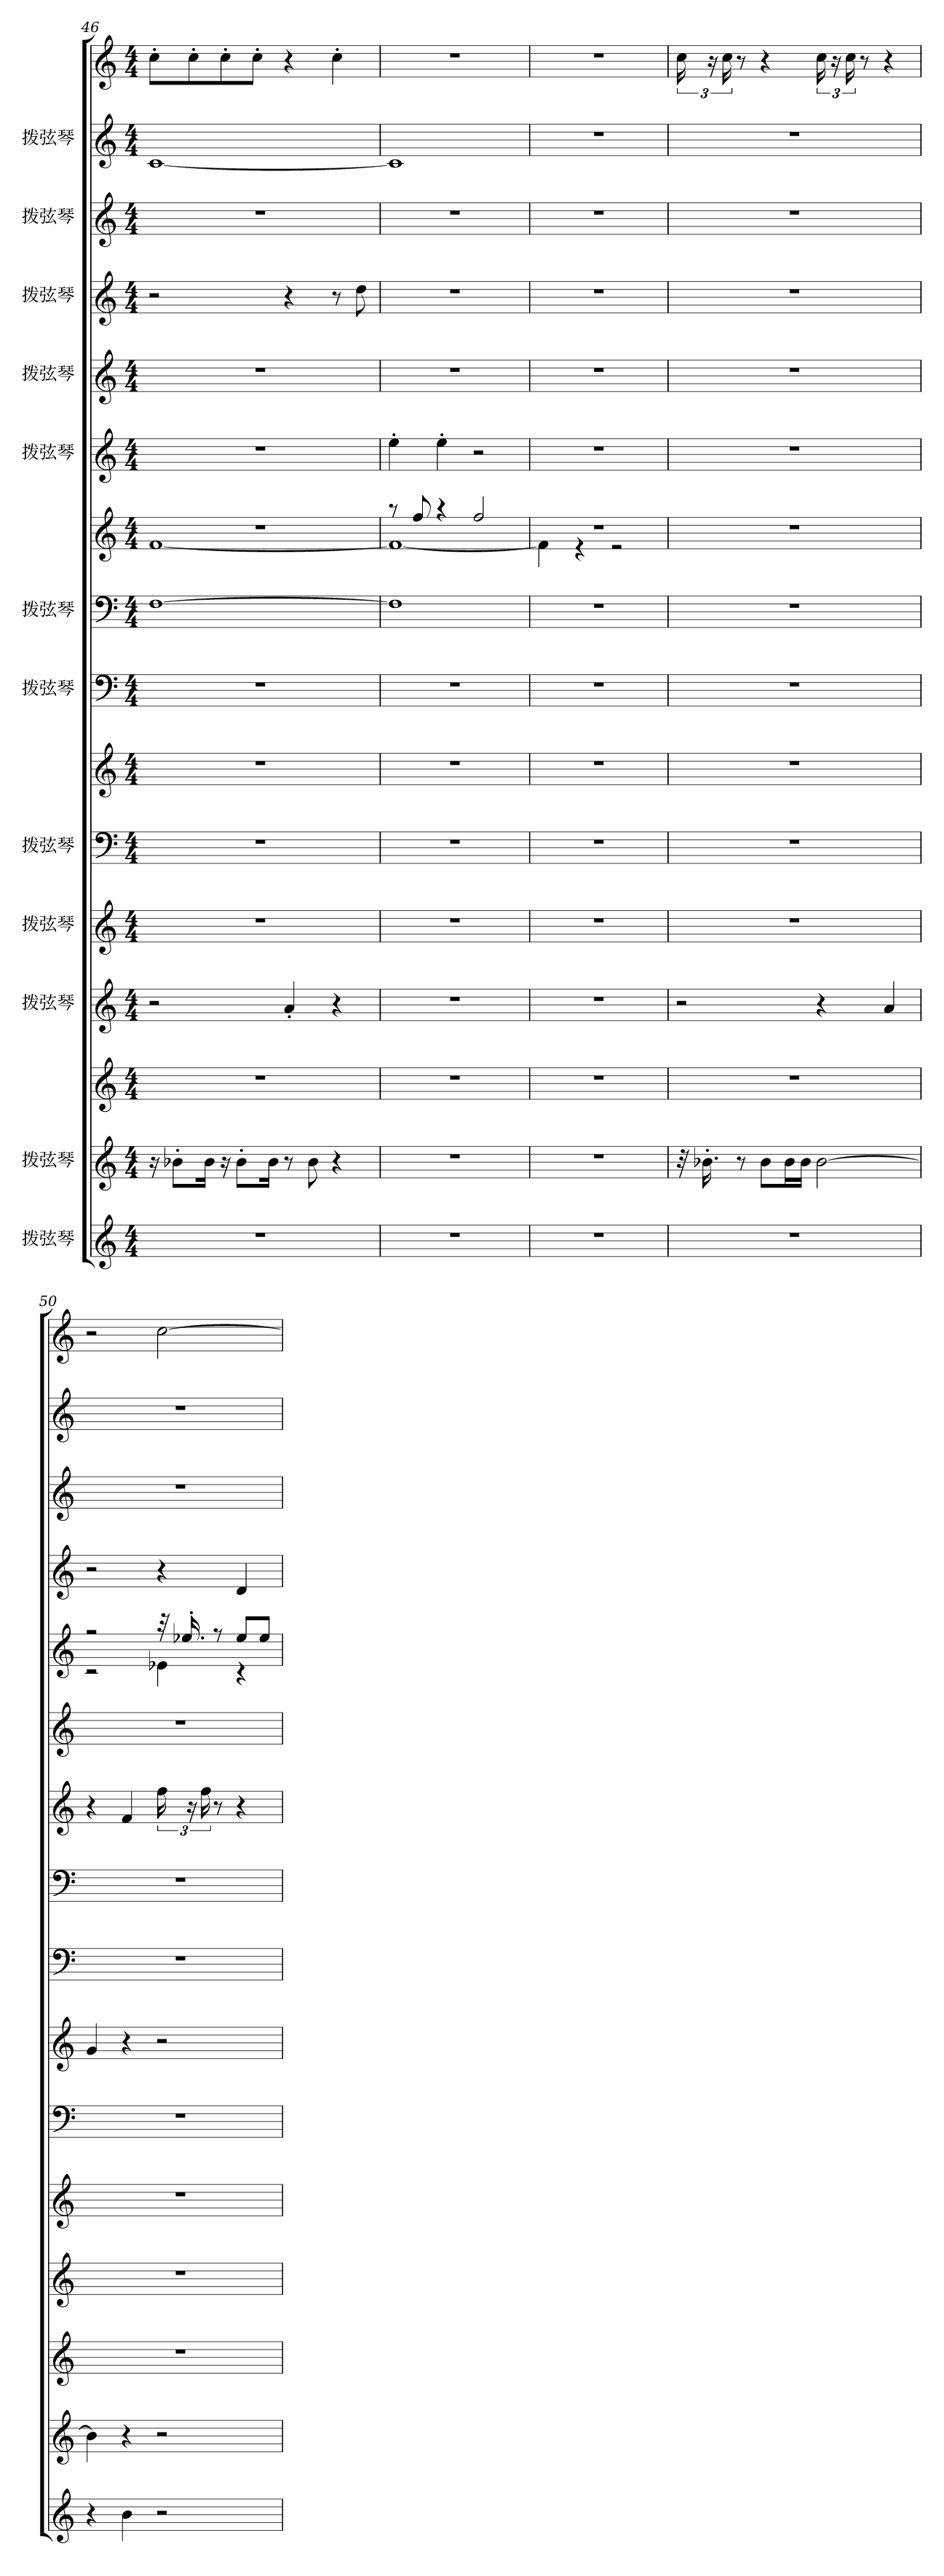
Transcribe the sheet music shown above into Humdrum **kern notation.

**kern	**kern	**kern	**kern	**kern	**kern	**kern	**kern	**kern	**kern	**kern	**kern	**kern	**kern	**kern	**kern
*part12	*part11	*part11	*part10	*part9	*part8	*part8	*part7	*part6	*part6	*part5	*part4	*part3	*part2	*part1	*part1
*staff16	*staff15	*staff14	*staff13	*staff12	*staff11	*staff10	*staff9	*staff8	*staff7	*staff6	*staff5	*staff4	*staff3	*staff2	*staff1
*I"拨弦琴	*I"拨弦琴	*	*I"拨弦琴	*I"拨弦琴	*I"拨弦琴	*	*I"拨弦琴	*I"拨弦琴	*	*I"拨弦琴	*I"拨弦琴	*I"拨弦琴	*I"拨弦琴	*I"拨弦琴	*
!!LO:PB:g=z
*clefG2	*clefG2	*clefG2	*clefG2	*clefG2	*clefF4	*clefG2	*clefF4	*clefF4	*clefG2	*clefG2	*clefG2	*clefG2	*clefG2	*clefG2	*clefG2
*k[]	*k[]	*k[]	*k[]	*k[]	*k[]	*k[]	*k[]	*k[]	*k[]	*k[]	*k[]	*k[]	*k[]	*k[]	*k[]
*M4/4	*M4/4	*M4/4	*M4/4	*M4/4	*M4/4	*M4/4	*M4/4	*M4/4	*M4/4	*M4/4	*M4/4	*M4/4	*M4/4	*M4/4	*M4/4
=46	=46	=46	=46	=46	=46	=46	=46	=46	=46	=46	=46	=46	=46	=46	=46
*	*	*	*	*	*	*	*	*	*^	*	*	*	*	*	*
1r	16r	1r	2r	1r	1r	1r	1r	[1F	1r	[1f	1r	1r	2r	1r	[1c	8cc'\L
.	8b-X'\L	.	.	.	.	.	.	.	.	.	.	.	.	.	.	.
.	.	.	.	.	.	.	.	.	.	.	.	.	.	.	.	8cc'\
.	16b-\Jk	.	.	.	.	.	.	.	.	.	.	.	.	.	.	.
.	16r	.	.	.	.	.	.	.	.	.	.	.	.	.	.	8cc'\
.	8b-'\L	.	.	.	.	.	.	.	.	.	.	.	.	.	.	.
.	.	.	.	.	.	.	.	.	.	.	.	.	.	.	.	8cc'\J
.	16b-\Jk	.	.	.	.	.	.	.	.	.	.	.	.	.	.	.
.	8r	.	4a'/	.	.	.	.	.	.	.	.	.	4r	.	.	4r
.	8b-\	.	.	.	.	.	.	.	.	.	.	.	.	.	.	.
.	4r	.	4r	.	.	.	.	.	.	.	.	.	8r	.	.	4cc'\
.	.	.	.	.	.	.	.	.	.	.	.	.	8dd\	.	.	.
=47	=47	=47	=47	=47	=47	=47	=47	=47	=47	=47	=47	=47	=47	=47	=47	=47
1r	1r	1r	1r	1r	1r	1r	1r	1F]	8r	1f_	4ee'\	1r	1r	1r	1c]	1r
.	.	.	.	.	.	.	.	.	8ff/	.	.	.	.	.	.	.
.	.	.	.	.	.	.	.	.	4r	.	4ee'\	.	.	.	.	.
.	.	.	.	.	.	.	.	.	2ff/	.	2r	.	.	.	.	.
=48	=48	=48	=48	=48	=48	=48	=48	=48	=48	=48	=48	=48	=48	=48	=48	=48
1r	1r	1r	1r	1r	1r	1r	1r	1r	1r	4f\]	1r	1r	1r	1r	1r	1r
.	.	.	.	.	.	.	.	.	.	4r	.	.	.	.	.	.
.	.	.	.	.	.	.	.	.	.	2r	.	.	.	.	.	.
*	*	*	*	*	*	*	*	*	*v	*v	*	*	*	*	*	*
=49	=49	=49	=49	=49	=49	=49	=49	=49	=49	=49	=49	=49	=49	=49	=49
1r	32r	1r	2r	1r	1r	1r	1r	1r	1r	1r	1r	1r	1r	1r	24cc\
.	16.b-X'\	.	.	.	.	.	.	.	.	.	.	.	.	.	.
.	.	.	.	.	.	.	.	.	.	.	.	.	.	.	24r
.	.	.	.	.	.	.	.	.	.	.	.	.	.	.	24cc\
.	8r	.	.	.	.	.	.	.	.	.	.	.	.	.	8r
.	8b-\L	.	.	.	.	.	.	.	.	.	.	.	.	.	4r
.	16b-\L	.	.	.	.	.	.	.	.	.	.	.	.	.	.
.	16b-\JJ	.	.	.	.	.	.	.	.	.	.	.	.	.	.
.	[2b-\	.	4r	.	.	.	.	.	.	.	.	.	.	.	24cc\
.	.	.	.	.	.	.	.	.	.	.	.	.	.	.	24r
.	.	.	.	.	.	.	.	.	.	.	.	.	.	.	24cc\
.	.	.	.	.	.	.	.	.	.	.	.	.	.	.	8r
.	.	.	4a/	.	.	.	.	.	.	.	.	.	.	.	4r
=50	=50	=50	=50	=50	=50	=50	=50	=50	=50	=50	=50	=50	=50	=50	=50
*	*	*	*	*	*	*	*	*	*	*	*^	*	*	*	*
4r	4b-\]	1r	1r	1r	1r	4g/	1r	1r	4r	1r	2r	2r	2r	1r	1r	2r
4b\	4r	.	.	.	.	4r	.	.	4f/	.	.	.	.	.	.	.
2r	2r	.	.	.	.	2r	.	.	24ff\	.	32r	4e-X\	4r	.	.	[2cc\
.	.	.	.	.	.	.	.	.	.	.	16.ee-X'/	.	.	.	.	.
.	.	.	.	.	.	.	.	.	24r	.	.	.	.	.	.	.
.	.	.	.	.	.	.	.	.	24ff\	.	.	.	.	.	.	.
.	.	.	.	.	.	.	.	.	8r	.	8r	.	.	.	.	.
.	.	.	.	.	.	.	.	.	4r	.	8ee-/L	4r	4d/	.	.	.
.	.	.	.	.	.	.	.	.	.	.	8ee-/J	.	.	.	.	.
*	*	*	*	*	*	*	*	*	*	*	*v	*v	*	*	*	*
=	=	=	=	=	=	=	=	=	=	=	=	=	=	=	=
*-	*-	*-	*-	*-	*-	*-	*-	*-	*-	*-	*-	*-	*-	*-	*-
